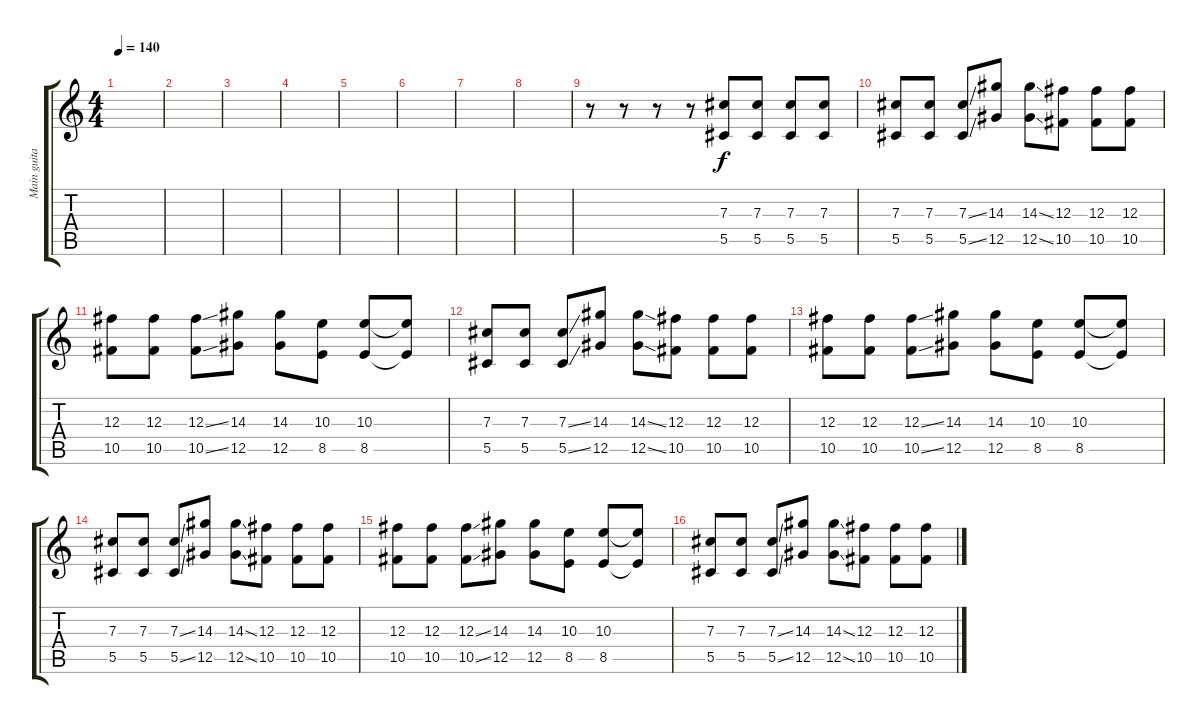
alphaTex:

\track ("Main guitar (Brad Delson)" "Main guita") {instrument distortionguitar}
\staff {score tabs}
\tuning (Eb4 Bb3 Gb3 Db3 Ab2 Db2) {hide}
\ts (4 4)
\tempo 140
\clef g2
\ks c
|
|
|
|
|
|
|
|
r.8 r.8 r.8 r.8 (7.3 5.5).8 (7.3 5.5).8 (7.3 5.5).8 (7.3 5.5).8 |
(7.3 5.5).8 (7.3 5.5).8 (7.3{ss} 5.5{ss}).8 (14.3 12.5).8 (14.3{ss} 12.5{ss}).8 (12.3 10.5).8 (12.3 10.5).8 (12.3 10.5).8 |
(12.3 10.5).8 (12.3 10.5).8 (12.3{ss} 10.5{ss}).8 (14.3 12.5).8 (14.3 12.5).8 (10.3 8.5).8 (10.3 8.5).8 (10.3{t} 8.5{t}).8 |
(7.3 5.5).8 (7.3 5.5).8 (7.3{ss} 5.5{ss}).8 (14.3 12.5).8 (14.3{ss} 12.5{ss}).8 (12.3 10.5).8 (12.3 10.5).8 (12.3 10.5).8 |
(12.3 10.5).8 (12.3 10.5).8 (12.3{ss} 10.5{ss}).8 (14.3 12.5).8 (14.3 12.5).8 (10.3 8.5).8 (10.3 8.5).8 (10.3{t} 8.5{t}).8 |
(7.3 5.5).8 (7.3 5.5).8 (7.3{ss} 5.5{ss}).8 (14.3 12.5).8 (14.3{ss} 12.5{ss}).8 (12.3 10.5).8 (12.3 10.5).8 (12.3 10.5).8 |
(12.3 10.5).8 (12.3 10.5).8 (12.3{ss} 10.5{ss}).8 (14.3 12.5).8 (14.3 12.5).8 (10.3 8.5).8 (10.3 8.5).8 (10.3{t} 8.5{t}).8 |
(7.3 5.5).8 (7.3 5.5).8 (7.3{ss} 5.5{ss}).8 (14.3 12.5).8 (14.3{ss} 12.5{ss}).8 (12.3 10.5).8 (12.3 10.5).8 (12.3 10.5).8
